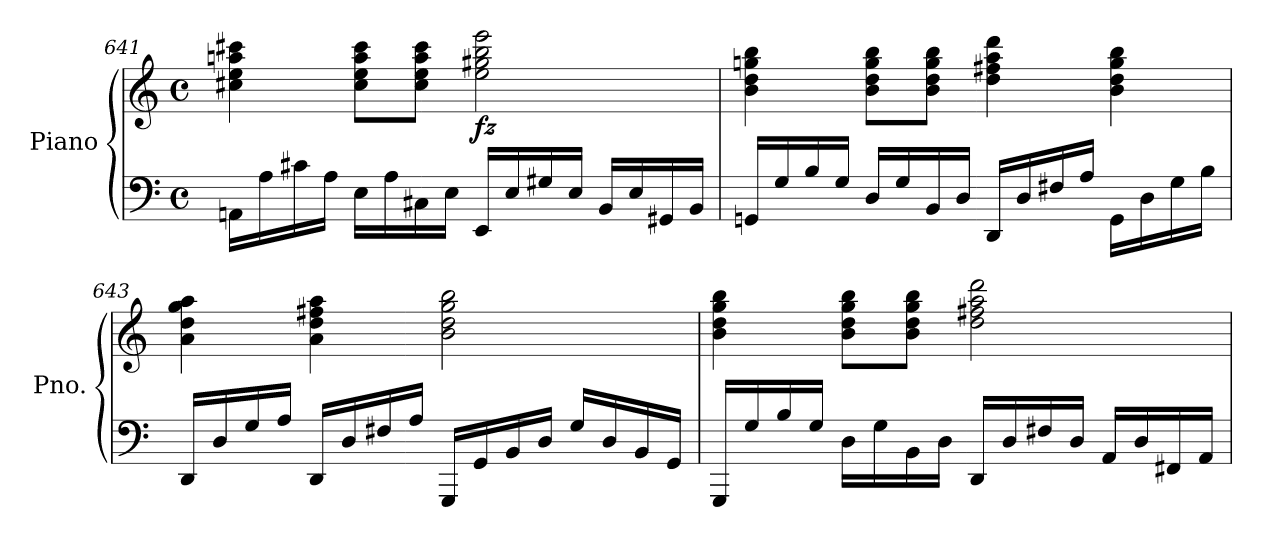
**kern	**kern	**dynam
*part1	*part1	*part1
*staff2	*staff1	*staff1/2
*I"Piano	*	*
*I'Pno.	*	*
*clefF4	*clefG2	*
*k[]	*k[]	*
*M4/4	*M4/4	*
*met(c)	*met(c)	*
=641	=641	=641
16AAn\LL	4cc#X\ 4ee\ 4aan\ 4ccc#X\	.
16A\	.	.
16c#X\	.	.
16A\JJ	.	.
16E\LL	8cc#\ 8ee\ 8aa\ 8ccc#\L	.
16A\	.	.
16C#X\	8cc#\ 8ee\ 8aa\ 8ccc#\J	.
16E\JJ	.	.
!	!	!LO:DY:b
16EE/LL	2ee\ 2gg#X\ 2bb\ 2eee\	fz
16E/	.	.
16G#X/	.	.
16E/JJ	.	.
16BB/LL	.	.
16E/	.	.
16GG#X/	.	.
16BB/JJ	.	.
=642	=642	=642
16GGn/LL	4b\ 4dd\ 4ggn\ 4bb\	.
16G/	.	.
16B/	.	.
16G/JJ	.	.
16D/LL	8b\ 8dd\ 8gg\ 8bb\L	.
16G/	.	.
16BB/	8b\ 8dd\ 8gg\ 8bb\J	.
16D/JJ	.	.
16DD/LL	4dd\ 4ff#X\ 4aa\ 4ddd\	.
16D/	.	.
16F#X/	.	.
16A/JJ	.	.
16GG\LL	4b\ 4dd\ 4gg\ 4bb\	.
16D\	.	.
16G\	.	.
16B\JJ	.	.
!!LO:LB:g=z
=643	=643	=643
16DD/LL	4a\ 4dd\ 4gg\ 4aa\	.
16D/	.	.
16G/	.	.
16A/JJ	.	.
16DD/LL	4a\ 4dd\ 4ff#X\ 4aa\	.
16D/	.	.
16F#X/	.	.
16A/JJ	.	.
16GGG/LL	2b\ 2dd\ 2gg\ 2bb\	.
16GG/	.	.
16BB/	.	.
16D/JJ	.	.
16G/LL	.	.
16D/	.	.
16BB/	.	.
16GG/JJ	.	.
=644	=644	=644
16GGG/LL	4b\ 4dd\ 4gg\ 4bb\	.
16G/	.	.
16B/	.	.
16G/JJ	.	.
16D\LL	8b\ 8dd\ 8gg\ 8bb\L	.
16G\	.	.
16BB\	8b\ 8dd\ 8gg\ 8bb\J	.
16D\JJ	.	.
16DD/LL	2dd\ 2ff#X\ 2aa\ 2ddd\	.
16D/	.	.
16F#X/	.	.
16D/JJ	.	.
16AA/LL	.	.
16D/	.	.
16FF#X/	.	.
16AA/JJ	.	.
=	=	=
*-	*-	*-
